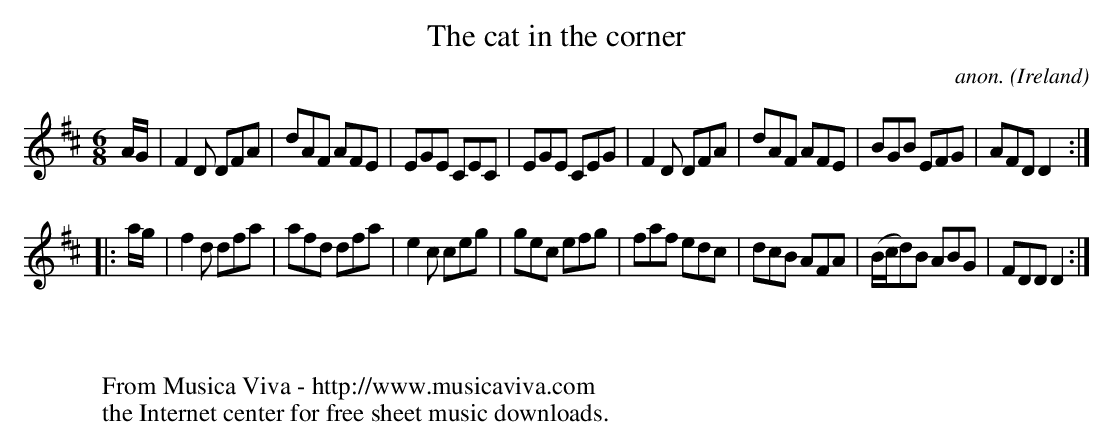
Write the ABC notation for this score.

X:1
T:The cat in the corner
C:anon.
O:Ireland
M:6/8
L:1/8
K:D
A/G/|F2D DFA|dAF AFE|EGE CEC|EGE CEG|F2D DFA|dAF AFE|BGB EFG|AFD D2:|
|:a/g/|f2d dfa|afd dfa|e2c ceg|gec efg|faf edc|dcB AFA|(B/c/d)B ABG|FDD D2:|
W:
W:
W: From Musica Viva - http://www.musicaviva.com
W: the Internet center for free sheet music downloads.
